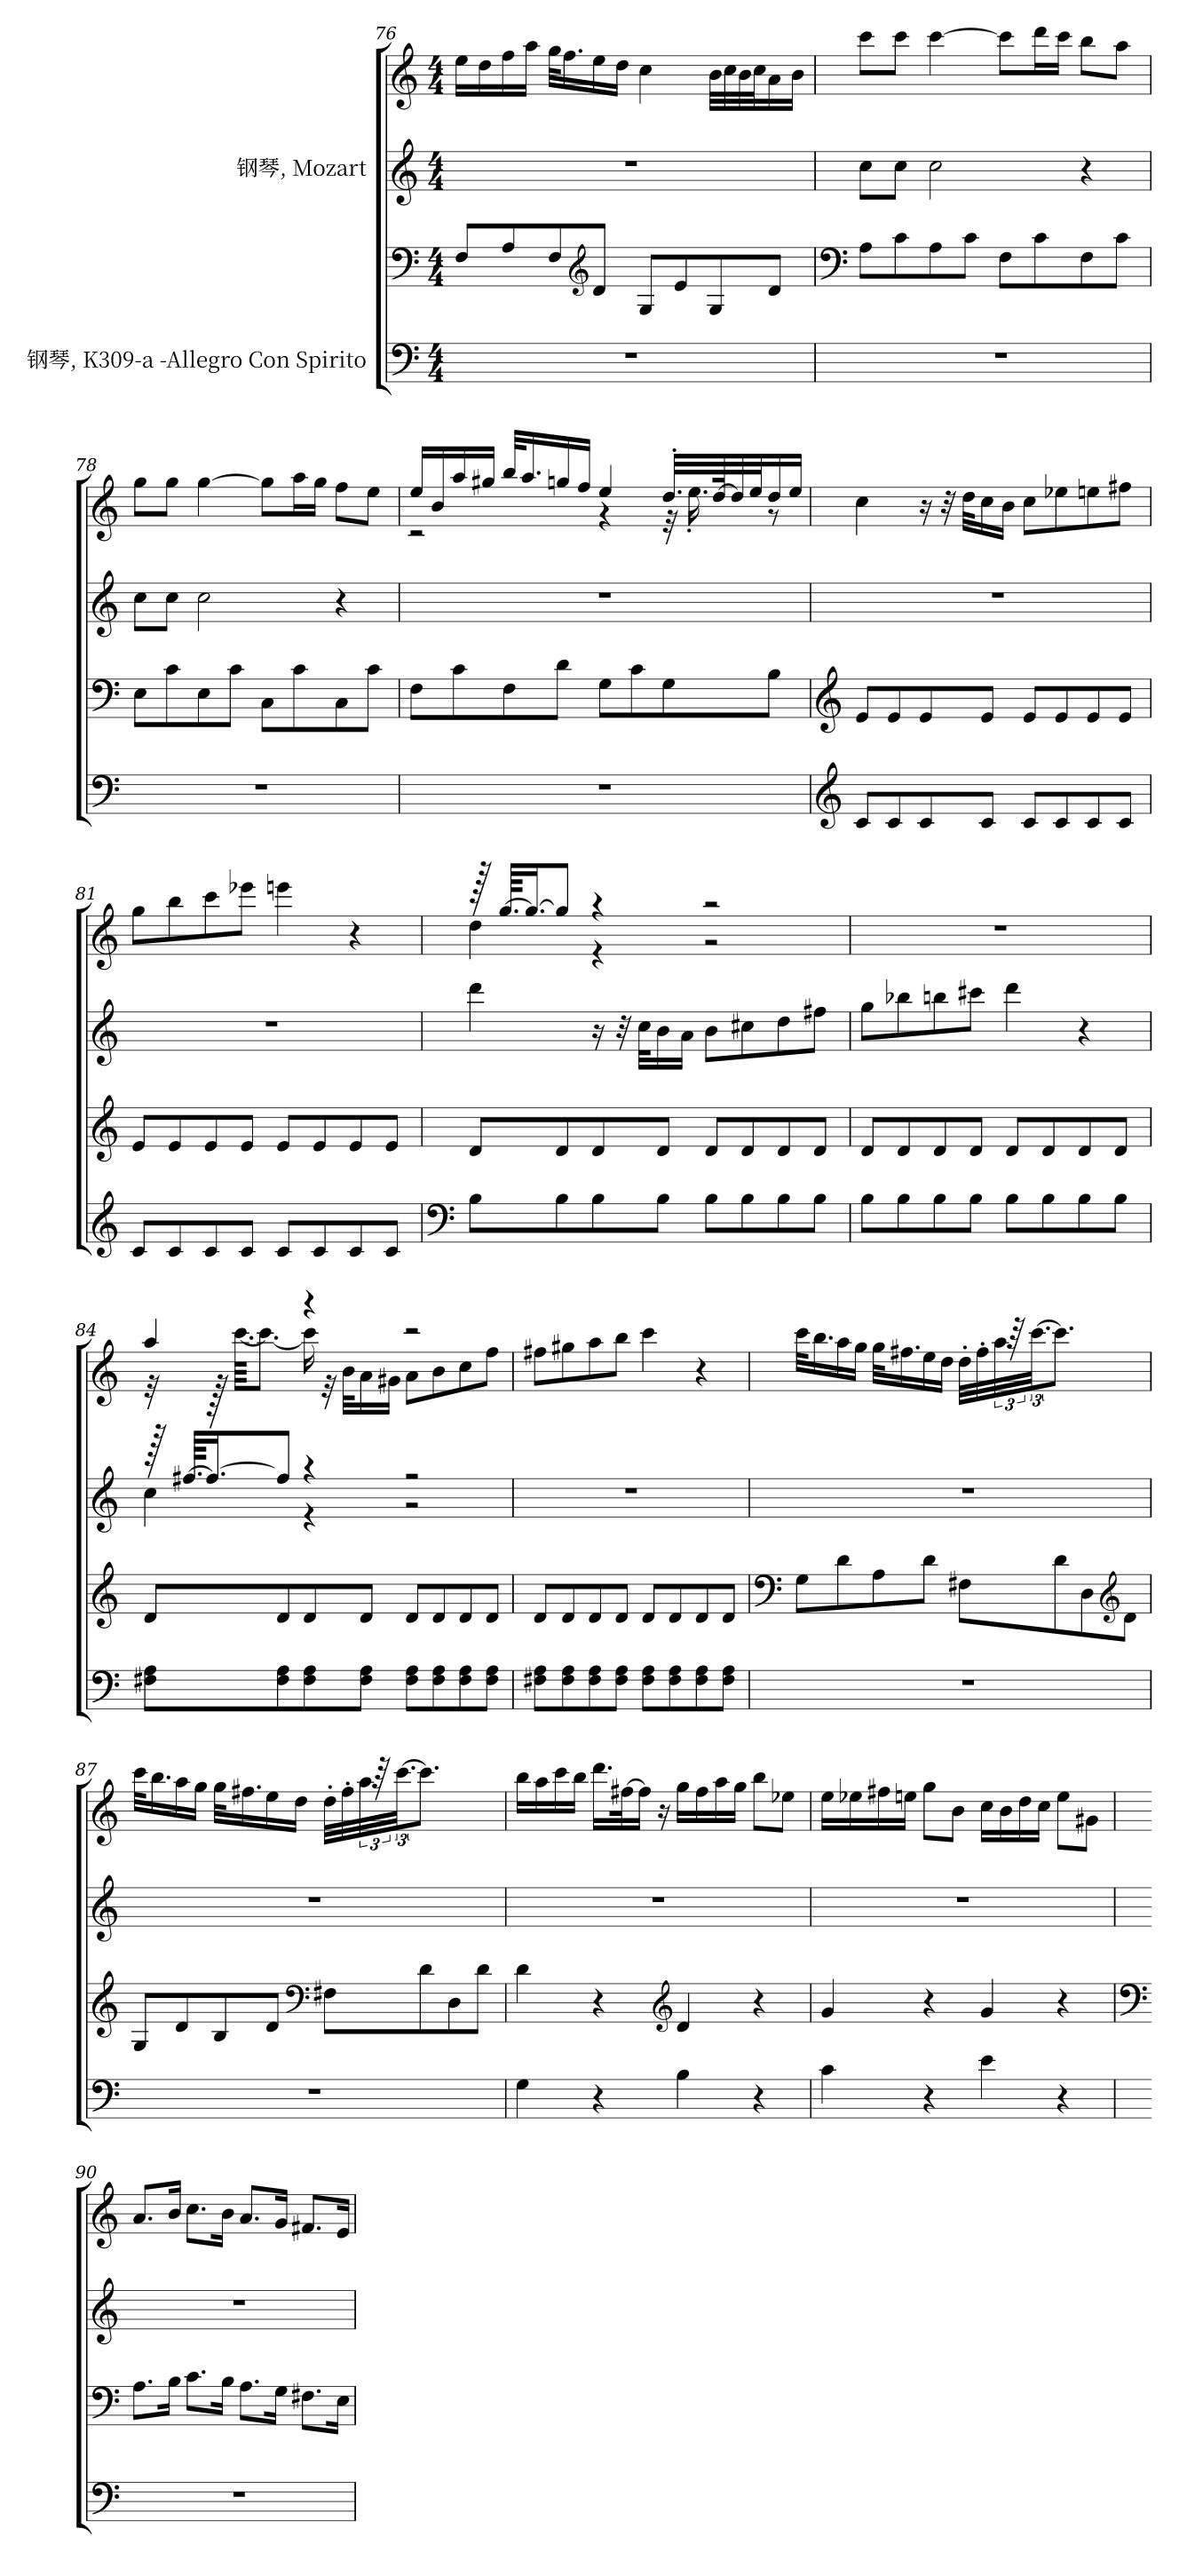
**kern	**kern	**kern	**kern
*part2	*part2	*part1	*part1
*staff4	*staff3	*staff2	*staff1
*I"钢琴, K309-a -Allegro Con Spirito	*	*I"钢琴, Mozart	*
*clefF4	*clefF4	*clefG2	*clefG2
*k[]	*k[]	*k[]	*k[]
*M4/4	*M4/4	*M4/4	*M4/4
=76	=76	=76	=76
1r	8F/L	1r	16ee\LL
.	.	.	16dd\
.	8A/	.	16ff\
.	.	.	16aa\JJ
.	8F/	.	32gg\KLL
.	.	.	16.ff\
*	*clefG2	*	*
.	8d/J	.	16ee\
.	.	.	16dd\JJ
.	8G/L	.	4cc\
.	8e/	.	.
.	8G/	.	32b\LLL
.	.	.	32cc\
.	.	.	32b\
.	.	.	32cc\J
.	8d/J	.	16a\
.	.	.	16b\JJ
!!LO:LB:g=z
=77	=77	=77	=77
*	*clefF4	*	*
1r	8A\L	8cc\L	8ccc\L
.	8c\	8cc\J	8ccc\J
.	8A\	2cc\	[4ccc\
.	8c\J	.	.
.	8F\L	.	8ccc\L]
.	8c\	.	16ddd\L
.	.	.	16ccc\JJ
.	8F\	4r	8bb\L
.	8c\J	.	8aa\J
=78	=78	=78	=78
1r	8E\L	8cc\L	8gg\L
.	8c\	8cc\J	8gg\J
.	8E\	2cc\	[4gg\
.	8c\J	.	.
.	8C\L	.	8gg\L]
.	8c\	.	16aa\L
.	.	.	16gg\JJ
.	8C\	4r	8ff\L
.	8c\J	.	8ee\J
=79	=79	=79	=79
*	*	*	*^
1r	8F\L	1r	16ee/LL	2r
.	.	.	16b/	.
.	8c\	.	16aa/	.
.	.	.	16gg#X/JJ	.
.	8F\	.	32bb/KLL	.
.	.	.	16.aa/	.
.	8d\J	.	16ggn/	.
.	.	.	16ff/JJ	.
.	8G\L	.	4ee/	4r
.	8c\	.	.	.
.	8G\	.	32.dd'/LLL	32r
.	.	.	.	16.ee'\
.	.	.	[64dd/K	.
.	.	.	32dd/]	.
.	.	.	32ee/J	.
.	8B\J	.	16dd/	8r
.	.	.	16ee/JJ	.
*	*	*	*v	*v
!!LO:LB:g=z
=80	=80	=80	=80
*clefG2	*clefG2	*	*
8c/L	8e/L	1r	4cc\
8c/	8e/	.	.
8c/	8e/	.	16r
.	.	.	32r
.	.	.	32dd\KLL
8c/J	8e/J	.	16cc\
.	.	.	16b\JJ
8c/L	8e/L	.	8cc\L
8c/	8e/	.	8ee-X\
8c/	8e/	.	8een\
8c/J	8e/J	.	8ff#X\J
=81	=81	=81	=81
8c/L	8e/L	1r	8gg\L
8c/	8e/	.	8bb\
8c/	8e/	.	8ccc\
8c/J	8e/J	.	8eee-X\J
8c/L	8e/L	.	4eeen\
8c/	8e/	.	.
8c/	8e/	.	4r
8c/J	8e/J	.	.
!!LO:PB:g=z
=82	=82	=82	=82
*clefF4	*	*	*
*	*	*	*^
8B\L	8d/L	4ddd\	128r	4dd\
.	.	.	[64.gg/KKLL	.
.	.	.	16.gg/J_	.
8B\	8d/	.	8gg/J]	.
8B\	8d/	16r	4r	4r
.	.	32r	.	.
.	.	32cc\KLL	.	.
8B\J	8d/J	16b\	.	.
.	.	16a\JJ	.	.
8B\L	8d/L	8b\L	2r	2r
8B\	8d/	8cc#X\	.	.
8B\	8d/	8dd\	.	.
8B\J	8d/J	8ff#X\J	.	.
*	*	*	*v	*v
=83	=83	=83	=83
8B\L	8d/L	8gg\L	1r
8B\	8d/	8bb-X\	.
8B\	8d/	8bbn\	.
8B\J	8d/J	8ccc#X\J	.
8B\L	8d/L	4ddd\	.
8B\	8d/	.	.
8B\	8d/	4r	.
8B\J	8d/J	.	.
!!LO:LB:g=z
=84	=84	=84	=84
*	*	*^	*^
8F#X\ 8A\L	8d/L	128r	4cc\	4aa/	32r
.	.	[64.ff#X/KKLL	.	.	.
.	.	16.ff#/J_	.	.	128r
.	.	.	.	.	[64.ccc\KKKL
.	.	.	.	.	8.ccc\J_
8F#\ 8A\	8d/	8ff#/J]	.	.	.
8F#\ 8A\	8d/	4r	4r	4r	16ccc\]
.	.	.	.	.	32r
.	.	.	.	.	32b\KLL
8F#\ 8A\J	8d/J	.	.	.	16a\
.	.	.	.	.	16g#X\JJ
8F#\ 8A\L	8d/L	2r	2r	2r	8a\L
8F#\ 8A\	8d/	.	.	.	8b\
8F#\ 8A\	8d/	.	.	.	8cc\
8F#\ 8A\J	8d/J	.	.	.	8ff\J
*	*	*v	*v	*	*
*	*	*	*v	*v
=85	=85	=85	=85
8F#X\ 8A\L	8d/L	1r	8ff#X\L
8F#\ 8A\	8d/	.	8gg#X\
8F#\ 8A\	8d/	.	8aa\
8F#\ 8A\J	8d/J	.	8bb\J
8F#\ 8A\L	8d/L	.	4ccc\
8F#\ 8A\	8d/	.	.
8F#\ 8A\	8d/	.	4r
8F#\ 8A\J	8d/J	.	.
!!LO:LB:g=z
=86	=86	=86	=86
*	*clefF4	*	*
1r	8G\L	1r	32ccc\KLL
.	.	.	16.bb\
.	8d\	.	16aa\
.	.	.	16gg\JJ
.	8A\	.	32gg\KLL
.	.	.	16.ff#X\
.	8d\J	.	16ee\
.	.	.	16dd\JJ
.	8F#X\L	.	32dd'\LLL
.	.	.	32ff#'\
.	.	.	48aa\JJJ
.	.	.	96r
.	.	.	[48.ccc\
.	8d\	.	4.ccc\]
.	8D\	.	.
*	*clefG2	*	*
.	8d\J	.	.
=87	=87	=87	=87
1r	8G/L	1r	32ccc\KLL
.	.	.	16.bb\
.	8d/	.	16aa\
.	.	.	16gg\JJ
.	8B/	.	32gg\KLL
.	.	.	16.ff#X\
.	8d/J	.	16ee\
.	.	.	16dd\JJ
*	*clefF4	*	*
.	8F#X\L	.	32dd'\LLL
.	.	.	32ff#'\
.	.	.	48aa\JJJ
.	.	.	96r
.	.	.	[48.ccc\
.	8d\	.	4.ccc\]
.	8D\	.	.
.	8d\J	.	.
!!LO:PB:g=z
=88	=88	=88	=88
4G\	4d\	1r	16bb\LL
.	.	.	16aa\
.	.	.	16ccc\
.	.	.	16bb\JJ
4r	4r	.	16.ddd\LL
.	.	.	[32ff#X\K
.	.	.	16ff#\JJ]
.	.	.	16r
*	*clefG2	*	*
4B\	4d/	.	16gg\LL
.	.	.	16ff#\
.	.	.	16aa\
.	.	.	16gg\JJ
4r	4r	.	8bb\L
.	.	.	8ee-X\J
=89	=89	=89	=89
4c\	4g/	1r	16ee\LL
.	.	.	16ee-X\
.	.	.	16ff#X\
.	.	.	16een\JJ
4r	4r	.	8gg\L
.	.	.	8b\J
4e\	4g/	.	16cc\LL
.	.	.	16b\
.	.	.	16dd\
.	.	.	16cc\JJ
4r	4r	.	8ee\L
.	.	.	8g#X\J
!!LO:LB:g=z
=90	=90	=90	=90
*	*clefF4	*	*
1r	8.A\L	1r	8.a/L
.	16B\Jk	.	16b/Jk
.	8.c\L	.	8.cc\L
.	16B\Jk	.	16b\Jk
.	8.A\L	.	8.a/L
.	16G\Jk	.	16g/Jk
.	8.F#X\L	.	8.f#X/L
.	16E\Jk	.	16e/Jk
=	=	=	=
*-	*-	*-	*-
